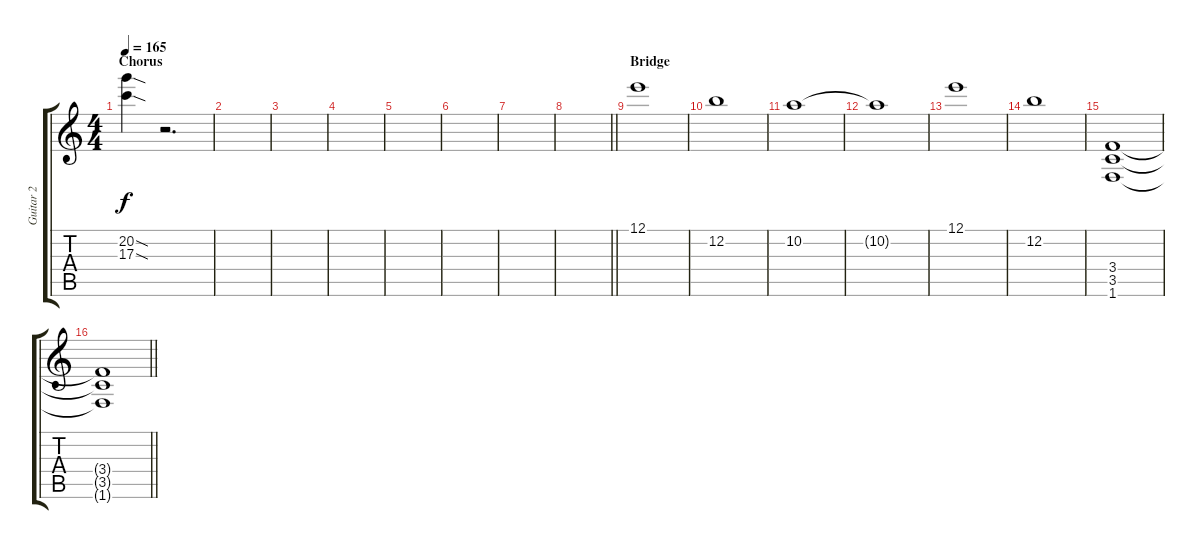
\track ("Guitar 2" "Guitar 2") {instrument overdrivenguitar}
\staff {score tabs}
\tuning (E4 B3 G3 D3 A2 E2) {hide}
\ts (4 4)
\section ("" "Chorus")
\tempo 165
\clef g2
\ks c
(20.2{sod} 17.3{sod}).4{dy f} r.2{d} |
|
|
|
|
|
|
\barLineRight lightlight
|
\section ("" "Bridge")
12.1.1{volume 10 balance 3 instrument overdrivenguitar} |
12.2.1 |
10.2.1 |
10.2{t}.1 |
12.1.1 |
12.2.1 |
(3.4 3.5 1.6).1{volume 12 instrument overdrivenguitar} |
\barLineRight lightlight
(3.4{t} 3.5{t} 1.6{t}).1
